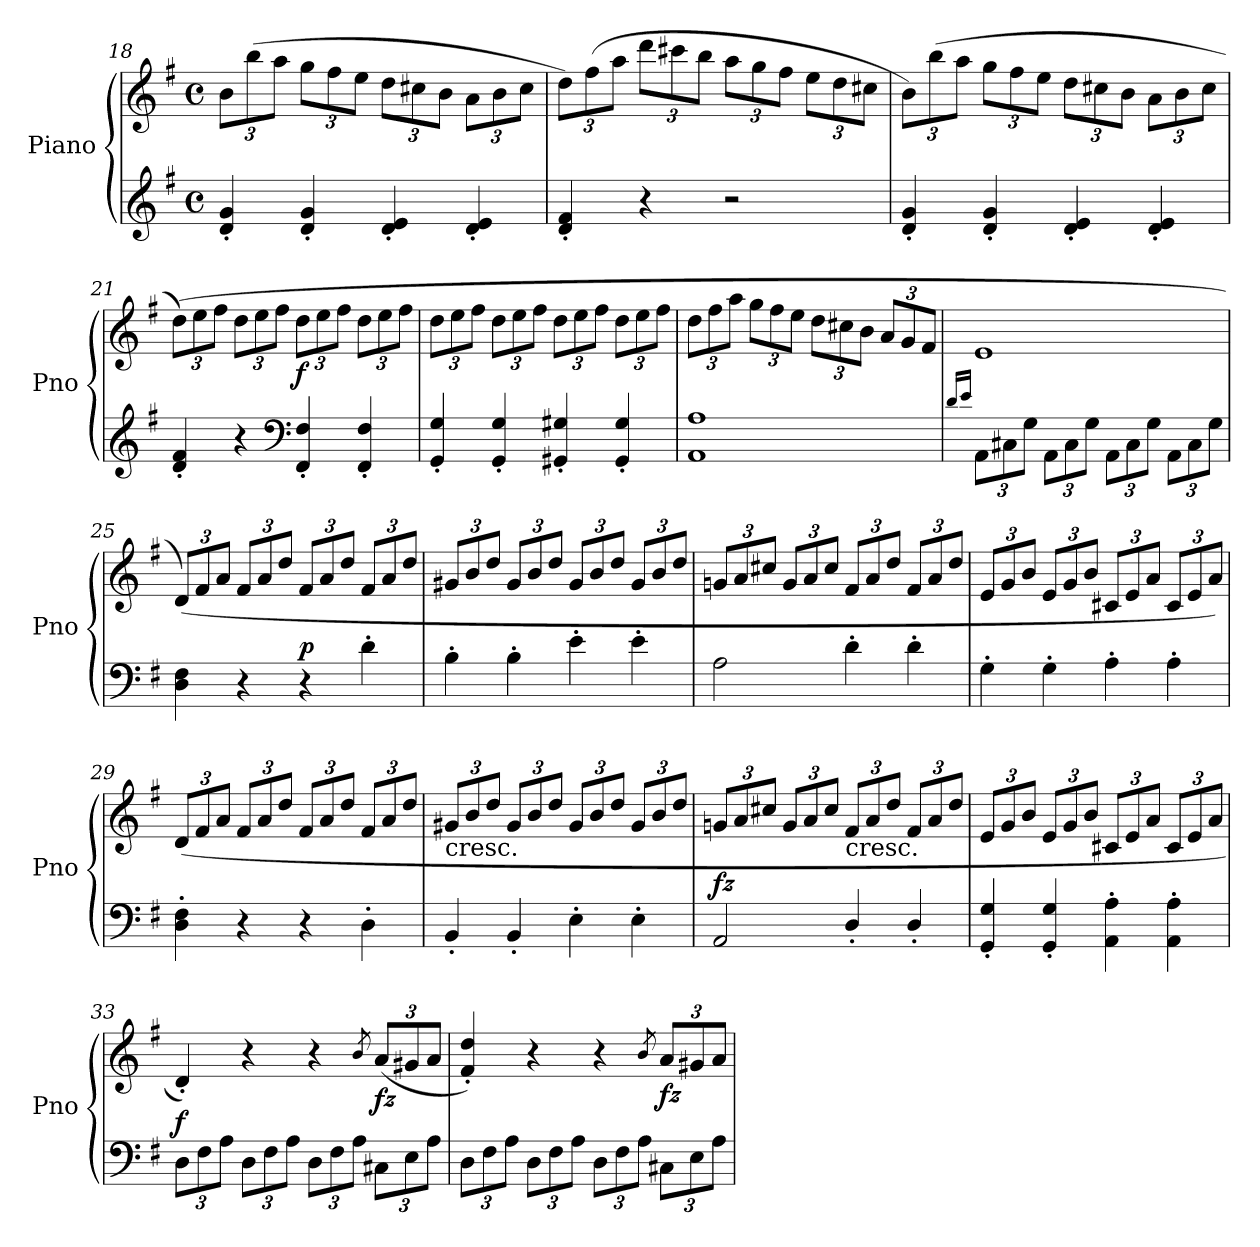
**kern	**kern	**dynam
*part1	*part1	*part1
*staff2	*staff1	*staff1/2
*I"Piano	*	*
*I'Pno	*	*
!!LO:LB:g=z
*clefG2	*clefG2	*
*k[f#]	*k[f#]	*
*M4/4	*M4/4	*
*met(c)	*met(c)	*
*	*Xbrackettup	*
=18	=18	=18
4d/<'< 4g/<'<	12b\L	.
.	(>12bb\	.
.	12aa\J	.
4d/' 4g/'	12gg\L	.
.	12ff#\	.
.	12ee\J	.
4d/' 4e/'	12dd\L	.
.	12cc#X\	.
.	12b\J	.
4d/' 4e/'	12a\L	.
.	12b\	.
.	12cc#\J	.
=19	=19	=19
4d/' 4f#/'	12dd\L)	.
.	(>12ff#\	.
.	12aa\J	.
4r	12ddd\L	.
.	12ccc#X\	.
.	12bb\J	.
2r	12aa\L	.
.	12gg\	.
.	12ff#\J	.
.	12ee\L	.
.	12dd\	.
.	12cc#X\J	.
=20	=20	=20
4d/' 4g/'	12b\L)	.
.	(>12bb\	.
.	12aa\J	.
4d/' 4g/'	12gg\L	.
.	12ff#\	.
.	12ee\J	.
4d/' 4e/'	12dd\L	.
.	12cc#X\	.
.	12b\J	.
4d/' 4e/'	12a\L	.
.	12b\	.
.	12cc#\J	.
!!LO:PB:g=z
=21	=21	=21
4d/' 4f#/'	(>12dd\L)	.
.	12ee\	.
.	12ff#\J	.
4r	12dd\L	.
.	12ee\	.
.	12ff#\J	.
*clefF4	*	*
!	!	!LO:DY:b
4FF#/<' 4F#/<'	12dd\L	f
.	12ee\	.
.	12ff#\J	.
4FF#/<' 4F#/<'	12dd\L	.
.	12ee\	.
.	12ff#\J	.
=22	=22	=22
4GG/<' 4G/<'	12dd\L	.
.	12ee\	.
.	12ff#\J	.
4GG/' 4G/'	12dd\L	.
.	12ee\	.
.	12ff#\J	.
4GG#X/<' 4G#X/<'	12dd\L	.
.	12ee\	.
.	12ff#\J	.
4GG#/' 4G#/'	12dd\L	.
.	12ee\	.
.	12ff#\J	.
=23	=23	=23
1AA 1A	12dd\L	.
.	12ff#\	.
.	12aa\J	.
.	12gg\L	.
.	12ff#\	.
.	12ee\J	.
.	12dd\L	.
.	12cc#X\	.
.	12b\J	.
.	12a/L	.
.	12g/	.
.	12f#/J	.
=24	=24	=24
16qd/LL	.	.
16qe/JJ	.	.
*Xbrackettup	*	*
12AA\L	1e	.
12C#X\	.	.
12G\J	.	.
12AA\L	.	.
12C#\	.	.
12G\J	.	.
12AA\L	.	.
12C#\	.	.
12G\J	.	.
12AA\L	.	.
12C#\	.	.
12G\J	.	.
!!LO:LB:g=z
=25	=25	=25
4D\< 4F#\<	(>12d/L)	.
.	12f#/	.
.	12a/J	.
4r	12f#/L	.
.	12a/	.
.	12dd/J	.
!	!	!LO:DY:a=2
4r	12f#/L	p
.	12a/	.
.	12dd/J	.
4d<'\	12f#/L	.
.	12a/	.
.	12dd/J	.
=26	=26	=26
4B<'\	12g#X/L	.
.	12b/	.
.	12dd/J	.
4B'\	12g#/L	.
.	12b/	.
.	12dd/J	.
4e'\	12g#/L	.
.	12b/	.
.	12dd/J	.
4e'\	12g#/L	.
.	12b/	.
.	12dd/J	.
=27	=27	=27
2A\	12gn/L	.
.	12a/	.
.	12cc#X/J	.
.	12g/L	.
.	12a/	.
.	12cc#/J	.
4d<'\	12f#/L	.
.	12a/	.
.	12dd/J	.
4d'\	12f#/L	.
.	12a/	.
.	12dd/J	.
=28	=28	=28
4G<'\	12e/L	.
.	12g/	.
.	12b/J	.
4G'\	12e/L	.
.	12g/	.
.	12b/J	.
4A'\	12c#X/L	.
.	12e/	.
.	12a/J	.
4A<'\	12c#/L	.
.	12e/	.
.	12a/J)	.
!!LO:LB:g=z
=29	=29	=29
4D\' 4F#\'	(>12d/L	.
.	12f#/	.
.	12a/J	.
4r	12f#/L	.
.	12a/	.
.	12dd/J	.
4r	12f#/L	.
.	12a/	.
.	12dd/J	.
4D<'\	12f#/L	.
.	12a/	.
.	12dd/J	.
=30	=30	=30
!	!LO:TX:b:t=cresc.	!
4BB'/	12g#X/L	.
.	12b/	.
.	12dd/J	.
4BB'/	12g#/L	.
.	12b/	.
.	12dd/J	.
4E'\	12g#/L	.
.	12b/	.
.	12dd/J	.
4E'\	12g#/L	.
.	12b/	.
.	12dd/J	.
=31	=31	=31
!	!	!LO:DY:b
2AA/	12gn/L	fz
.	12a/	.
.	12cc#X/J	.
.	12g/L	.
.	12a/	.
.	12cc#/J	.
!	!LO:TX:b:t=cresc.	!
4D'/	12f#/L	.
.	12a/	.
.	12dd/J	.
4D'/	12f#/L	.
.	12a/	.
.	12dd/J	.
=32	=32	=32
4GG/' 4G/'	12e/L	.
.	12g/	.
.	12b/J	.
4GG/' 4G/'	12e/L	.
.	12g/	.
.	12b/J	.
4AA\' 4A\'	12c#X/L	.
.	12e/	.
.	12a/J	.
4AA\' 4A\'	12c#/L	.
.	12e/	.
.	12a/J	.
!!LO:LB:g=z
=33	=33	=33
!	!	!LO:DY:a=2
12D\L	4d'/)	f
12F#\	.	.
12A\J	.	.
12D\L	4r	.
12F#\	.	.
12A\J	.	.
12D\L	4r	.
12F#\	.	.
12A\J	.	.
.	8qb/	.
!	!	!LO:DY:b
12C#X\L	(<12a/L	fz
12E\	12g#X/	.
12A\J	12a/J	.
=34	=34	=34
12D\L	4f#/' 4dd/')	.
12F#\	.	.
12A\J	.	.
12D\L	4r	.
12F#\	.	.
12A\J	.	.
12D\L	4r	.
12F#\	.	.
12A\J	.	.
.	8qb/	.
!	!	!LO:DY:b
12C#X\L	12a/L	fz
12E\	12g#X/	.
12A\J	12a/J	.
=	=	=
*-	*-	*-
